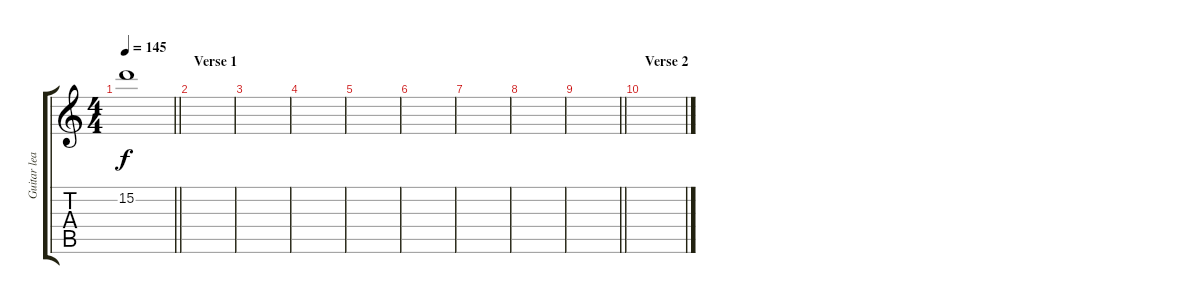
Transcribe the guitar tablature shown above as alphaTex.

\track ("Guitar lead" "Guitar lea") {instrument distortionguitar}
\staff {score tabs}
\tuning (E4 B3 G3 D3 A2 E2) {hide}
\ts (4 4)
\tempo 145
\clef g2
\barLineRight lightlight
\ks c
15.2{t}.1{dy f} |
\section ("" "Verse 1")
|
|
|
|
|
|
|
\barLineRight lightlight
|
\section ("" "Verse 2")
